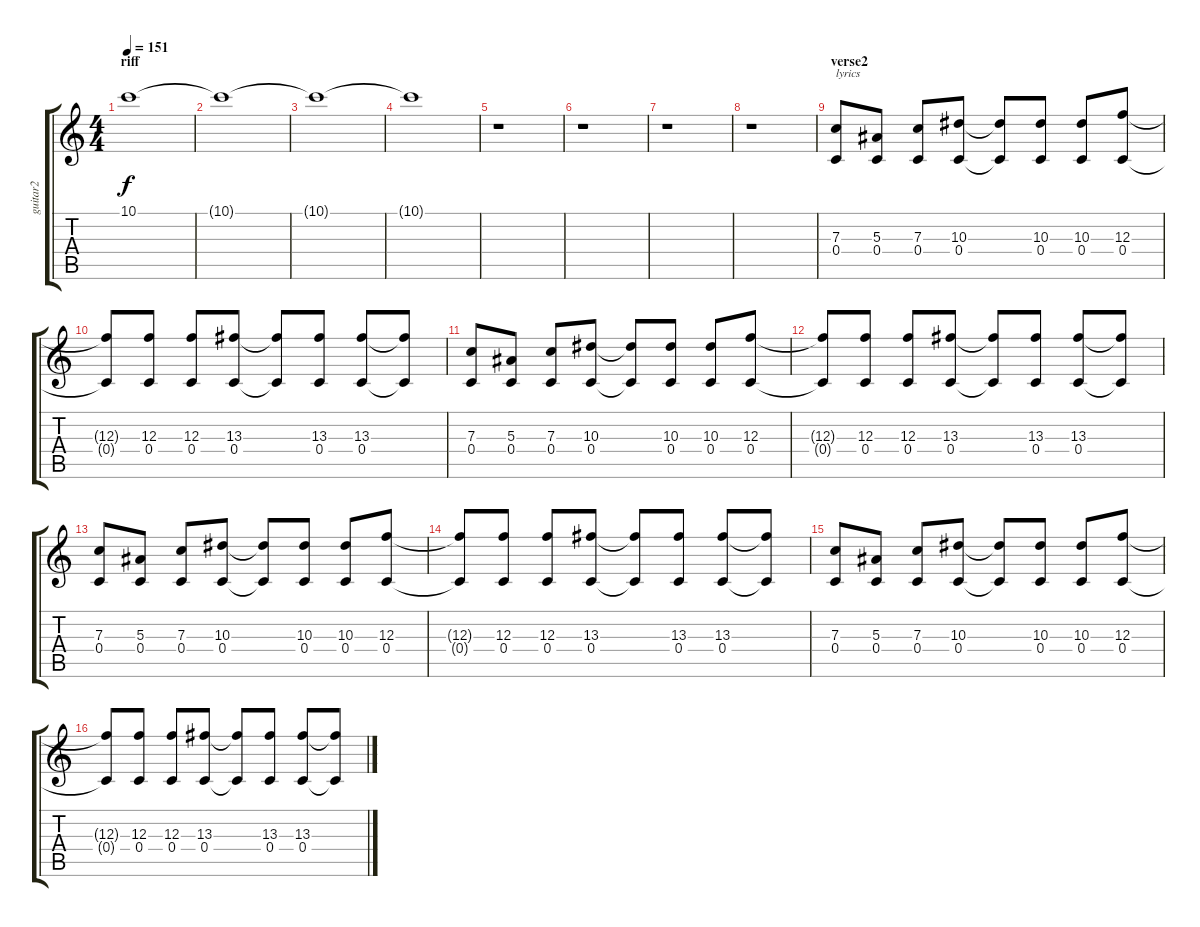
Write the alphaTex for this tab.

\track ("guitar2" "guitar2") {instrument overdrivenguitar}
\staff {score tabs}
\tuning (D4 A3 F3 C3 G2 D2) {hide}
\ts (4 4)
\section ("" "riff")
\tempo 151
\clef g2
\ks c
10.1.1{dy f} |
10.1{t}.1 |
10.1{t}.1 |
10.1{t}.1 |
r.1 |
r.1 |
r.1 |
r.1 |
\section ("" "verse2")
(7.3 0.4).8{txt "lyrics"} (5.3 0.4).8 (7.3 0.4).8 (10.3 0.4).8 (10.3{t} 0.4{t}).8 (10.3 0.4).8 (10.3 0.4).8 (12.3 0.4).8 |
(12.3{t} 0.4{t}).8 (12.3 0.4).8 (12.3 0.4).8 (13.3 0.4).8 (13.3{t} 0.4{t}).8 (13.3 0.4).8 (13.3 0.4).8 (13.3{t} 0.4{t}).8 |
(7.3 0.4).8 (5.3 0.4).8 (7.3 0.4).8 (10.3 0.4).8 (10.3{t} 0.4{t}).8 (10.3 0.4).8 (10.3 0.4).8 (12.3 0.4).8 |
(12.3{t} 0.4{t}).8 (12.3 0.4).8 (12.3 0.4).8 (13.3 0.4).8 (13.3{t} 0.4{t}).8 (13.3 0.4).8 (13.3 0.4).8 (13.3{t} 0.4{t}).8 |
(7.3 0.4).8 (5.3 0.4).8 (7.3 0.4).8 (10.3 0.4).8 (10.3{t} 0.4{t}).8 (10.3 0.4).8 (10.3 0.4).8 (12.3 0.4).8 |
(12.3{t} 0.4{t}).8 (12.3 0.4).8 (12.3 0.4).8 (13.3 0.4).8 (13.3{t} 0.4{t}).8 (13.3 0.4).8 (13.3 0.4).8 (13.3{t} 0.4{t}).8 |
(7.3 0.4).8 (5.3 0.4).8 (7.3 0.4).8 (10.3 0.4).8 (10.3{t} 0.4{t}).8 (10.3 0.4).8 (10.3 0.4).8 (12.3 0.4).8 |
(12.3{t} 0.4{t}).8 (12.3 0.4).8 (12.3 0.4).8 (13.3 0.4).8 (13.3{t} 0.4{t}).8 (13.3 0.4).8 (13.3 0.4).8 (13.3{t} 0.4{t}).8
